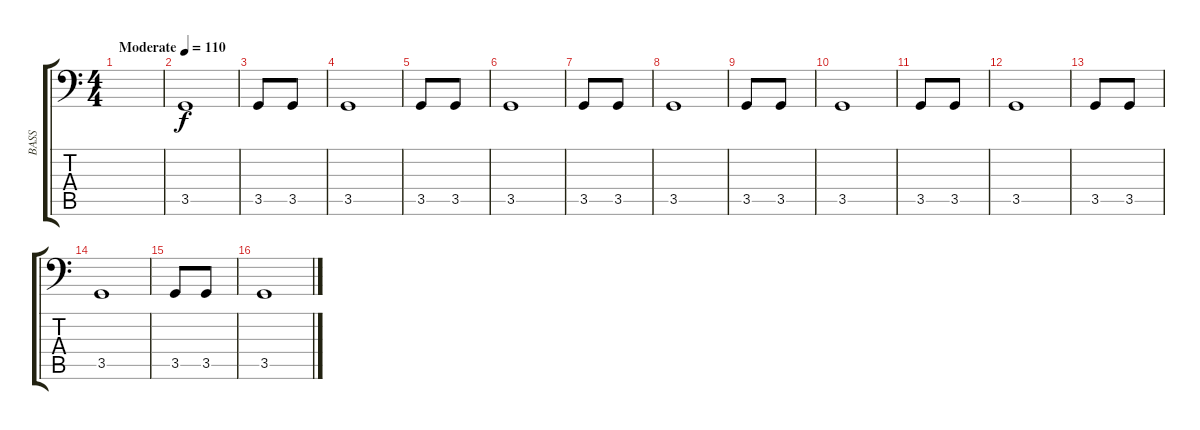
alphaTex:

\track ("BASS" "BASS") {instrument acousticguitarsteel}
\staff {score tabs}
\tuning (C3 G2 D2 A1 E1 B0) {hide}
\ts (4 4)
\tempo (110 "Moderate")
\clef f4
\ks c
|
3.5.1 |
3.5.8 3.5.8 |
3.5.1 |
3.5.8 3.5.8 |
3.5.1 |
3.5.8 3.5.8 |
3.5.1 |
3.5.8 3.5.8 |
3.5.1 |
3.5.8 3.5.8 |
3.5.1 |
3.5.8 3.5.8 |
3.5.1 |
3.5.8 3.5.8 |
3.5.1
